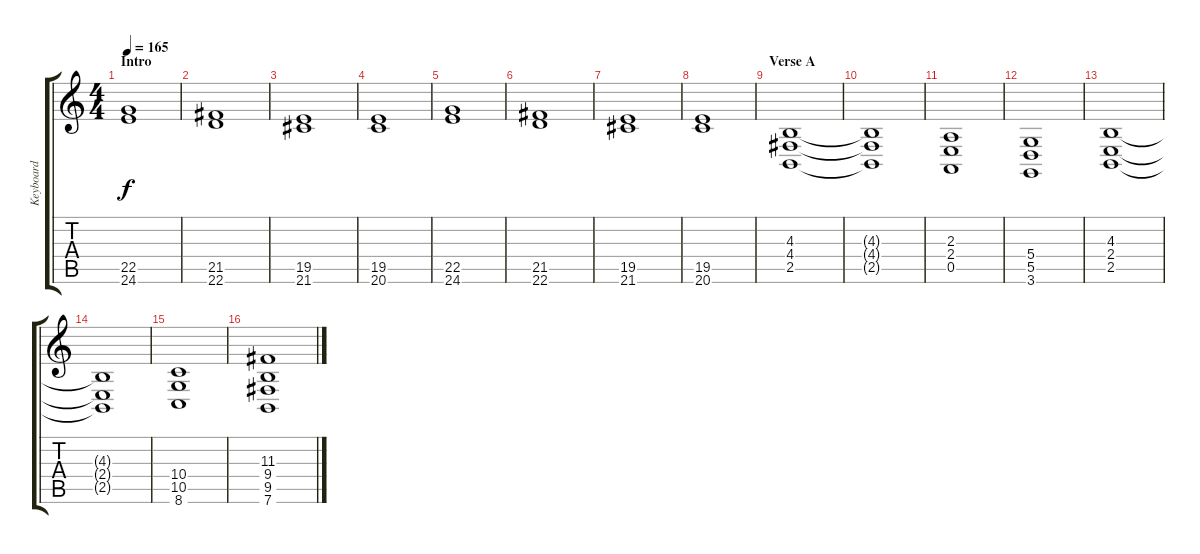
\track ("Keyboard" "Keyboard") {instrument stringensemble2}
\staff {score tabs}
\tuning (E4 B3 G3 D3 A2 E2) {hide}
\ts (4 4)
\section ("" "Intro")
\tempo 165
\clef g2
\ks c
(22.5 24.6).1{dy f instrument stringensemble2} |
(21.5 22.6).1 |
(19.5 21.6).1 |
(19.5 20.6).1 |
(22.5 24.6).1 |
(21.5 22.6).1 |
(19.5 21.6).1 |
(19.5 20.6).1 |
\section ("" "Verse A")
(4.3 4.4 2.5).1 |
(4.3{t} 4.4{t} 2.5{t}).1 |
(2.3 2.4 0.5).1 |
(5.4 5.5 3.6).1 |
(4.3 2.4 2.5).1 |
(4.3{t} 2.4{t} 2.5{t}).1 |
(10.4 10.5 8.6).1 |
(11.3 9.4 9.5 7.6).1
